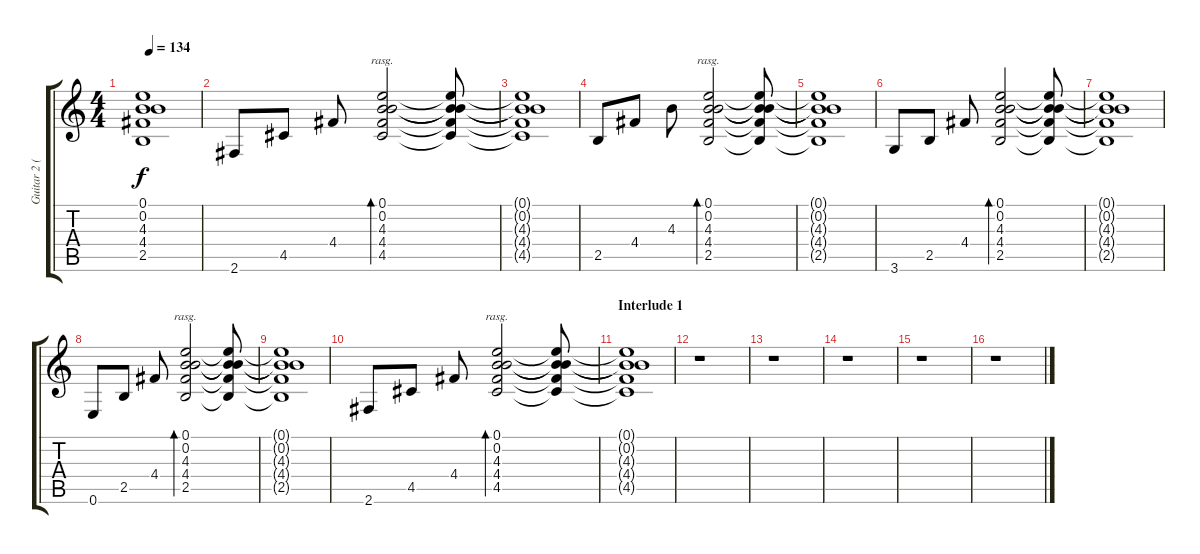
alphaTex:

\track ("Guitar 2 (clean)" "Guitar 2 (") {instrument acousticguitarsteel}
\staff {score tabs}
\tuning (E4 B3 G3 D3 A2 E2) {hide}
\ts (4 4)
\tempo 134
\clef g2
\ks c
(0.1{t} 0.2{t} 4.3{t} 4.4{t} 2.5{t}).1{dy f} |
2.6.8 4.5.8 4.4.8 (0.1 0.2 4.3 4.4 4.5).2{bd 240 rasg ii} (0.1{t} 0.2{t} 4.3{t} 4.4{t} 4.5{t}).8 |
(0.1{t} 0.2{t} 4.3{t} 4.4{t} 4.5{t}).1 |
2.5.8 4.4.8 4.3.8 (0.1 0.2 4.3 4.4 2.5).2{bd 240 rasg ii} (0.1{t} 0.2{t} 4.3{t} 4.4{t} 2.5{t}).8 |
(0.1{t} 0.2{t} 4.3{t} 4.4{t} 2.5{t}).1 |
3.6.8 2.5.8 4.4.8 (0.1 0.2 4.3 4.4 2.5).2{bd 240} (0.1{t} 0.2{t} 4.3{t} 4.4{t} 2.5{t}).8 |
(0.1{t} 0.2{t} 4.3{t} 4.4{t} 2.5{t}).1 |
0.6.8 2.5.8 4.4.8 (0.1 0.2 4.3 4.4 2.5).2{bd 240 rasg ii} (0.1{t} 0.2{t} 4.3{t} 4.4{t} 2.5{t}).8 |
(0.1{t} 0.2{t} 4.3{t} 4.4{t} 2.5{t}).1 |
2.6.8 4.5.8 4.4.8 (0.1 0.2 4.3 4.4 4.5).2{bd 240 rasg ii} (0.1{t} 0.2{t} 4.3{t} 4.4{t} 4.5{t}).8 |
\section ("" "Interlude 1")
(0.1{t} 0.2{t} 4.3{t} 4.4{t} 4.5{t}).1 |
r.1 |
r.1 |
r.1 |
r.1 |
r.1
